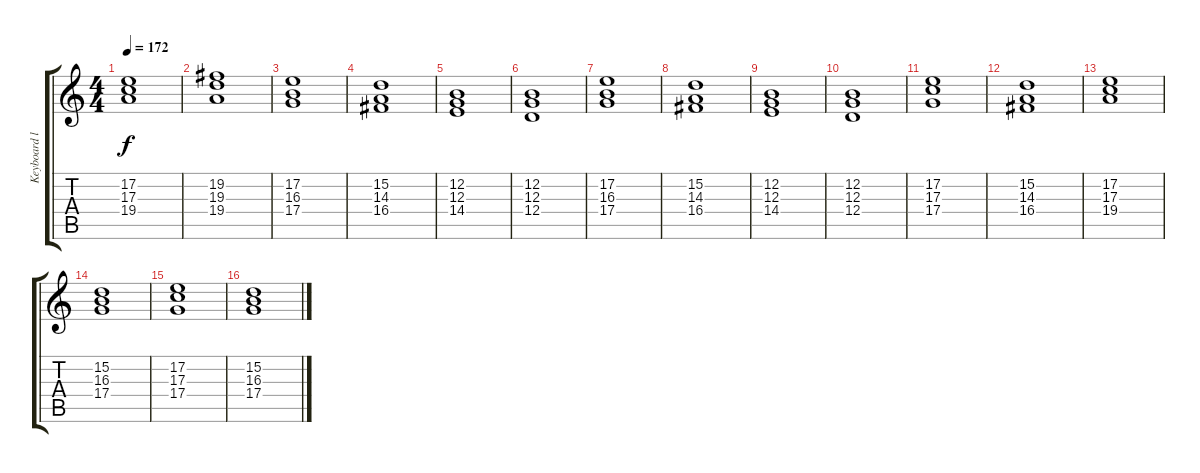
\track ("Keyboard ll" "Keyboard l") {instrument rockorgan}
\staff {score tabs}
\tuning (E4 B3 G3 D3 A2 E2) {hide}
\ts (4 4)
\tempo 172
\clef g2
\ks c
(17.2 17.3 19.4).1{dy f} |
(19.2 19.3 19.4).1 |
(17.2 16.3 17.4).1 |
(15.2 14.3 16.4).1 |
(12.2 12.3 14.4).1 |
(12.2 12.3 12.4).1 |
(17.2 16.3 17.4).1 |
(15.2 14.3 16.4).1 |
(12.2 12.3 14.4).1 |
(12.2 12.3 12.4).1 |
(17.2 17.3 17.4).1 |
(15.2 14.3 16.4).1 |
(17.2 17.3 19.4).1 |
(15.2 16.3 17.4).1 |
(17.2 17.3 17.4).1 |
(15.2 16.3 17.4).1
